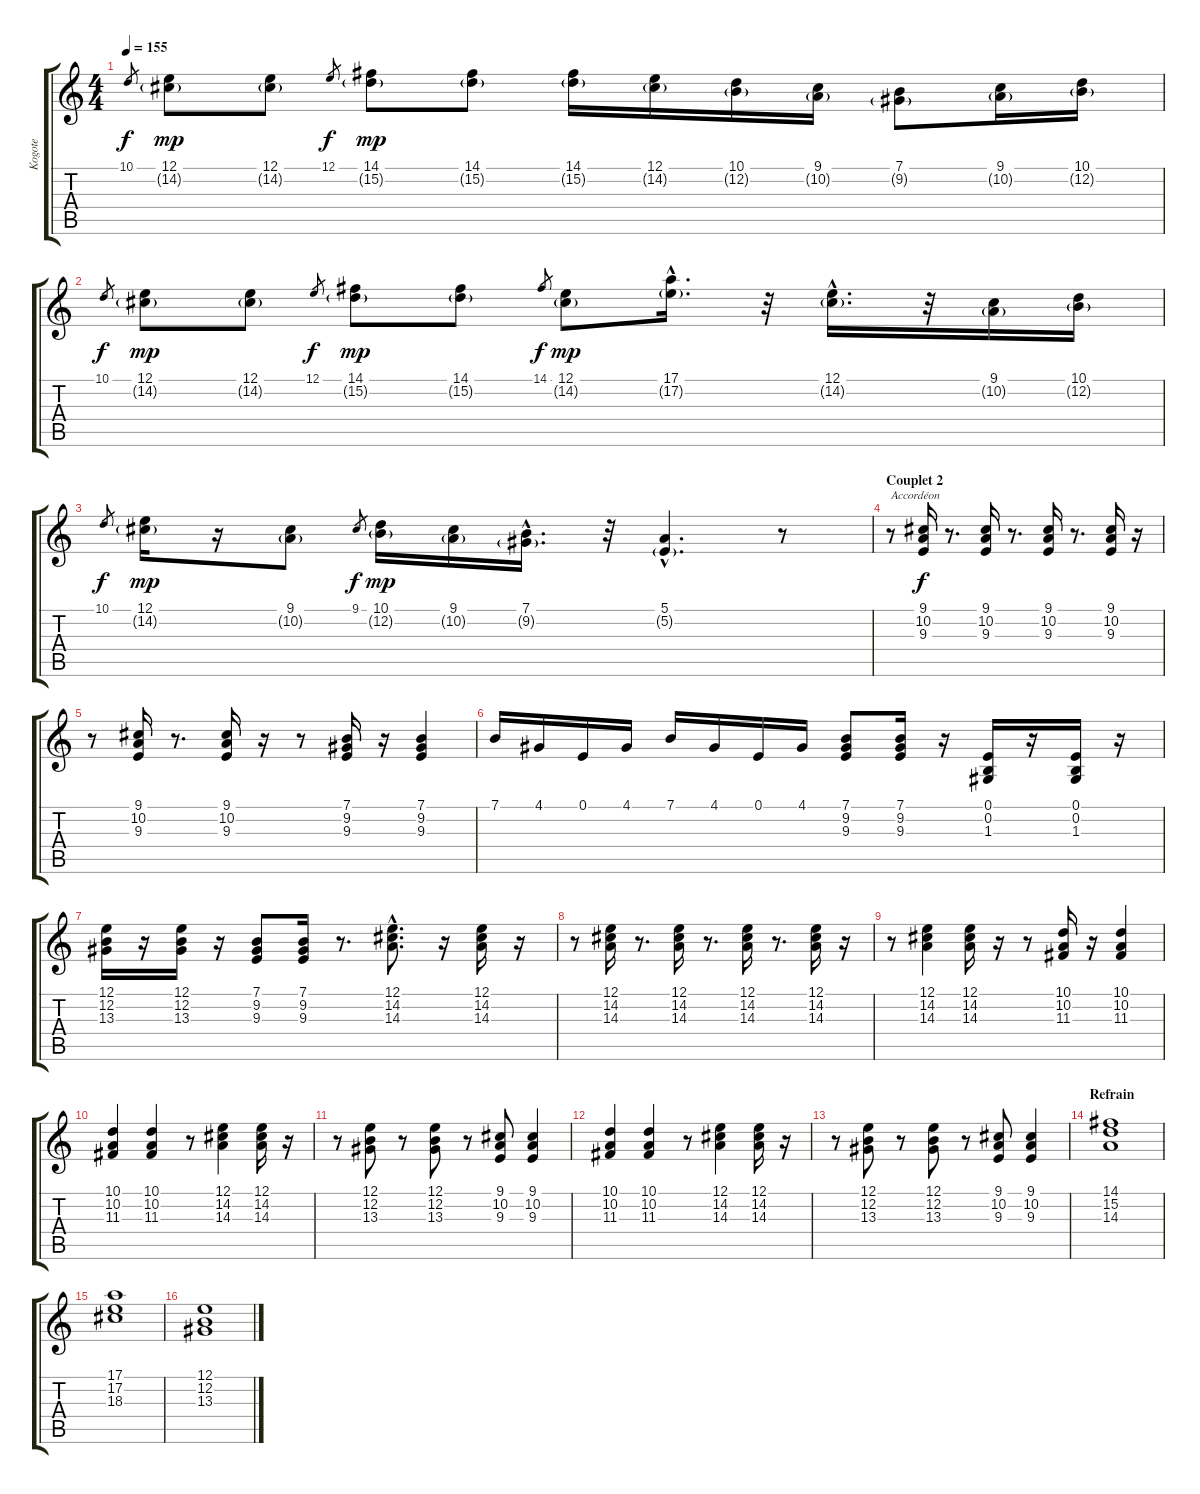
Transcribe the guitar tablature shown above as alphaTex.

\track ("Kogote" "Kogote") {instrument bagpipe}
\staff {score tabs}
\tuning (E4 B3 G3 D3 A2 E2) {hide}
\ts (4 4)
\tempo 155
\clef g2
\ks c
10.1.8{gr dy f} (12.1 14.2{g}).8{dy mp} (12.1 14.2{g}).8 12.1.8{gr dy f} (14.1 15.2{g}).8{dy mp} (14.1 15.2{g}).8 (14.1 15.2{g}).16 (12.1 14.2{g}).16 (10.1 12.2{g}).16 (9.1 10.2{g}).16 (7.1 9.2{g}).8 (9.1 10.2{g}).16 (10.1 12.2{g}).16 |
10.1.8{gr dy f} (12.1 14.2{g}).8{dy mp} (12.1 14.2{g}).8 12.1.8{gr dy f} (14.1 15.2{g}).8{dy mp} (14.1 15.2{g}).8 14.1.8{gr dy f} (12.1 14.2{g}).8{dy mp} (17.1{hac} 17.2{g hac}).16{d} r.32 (12.1{hac} 14.2{g hac}).16{d} r.32 (9.1 10.2{g}).16 (10.1 12.2{g}).16 |
10.1.8{gr dy f} (12.1 14.2{g}).16{dy mp} r.16 (9.1 10.2{g}).8 9.1.8{gr dy f} (10.1 12.2{g}).16{dy mp} (9.1 10.2{g}).16 (7.1{hac} 9.2{g hac}).16{d} r.32 (5.1{hac} 5.2{g hac}).4{d} r.8 |
\section ("" "Couplet 2")
r.8{txt "Accordéon" volume 10 instrument accordion} (9.1 10.2 9.3).16{dy f} r.8{d} (9.1 10.2 9.3).16 r.8{d} (9.1 10.2 9.3).16 r.8{d} (9.1 10.2 9.3).16 r.16 |
r.8 (9.1 10.2 9.3).16 r.8{d} (9.1 10.2 9.3).16 r.16 r.8 (7.1 9.2 9.3).16 r.16 (7.1 9.2 9.3).4 |
7.1.16 4.1.16 0.1.16 4.1.16 7.1.16 4.1.16 0.1.16 4.1.16 (7.1 9.2 9.3).8 (7.1 9.2 9.3).16 r.16 (0.1 0.2 1.3).16 r.16 (0.1 0.2 1.3).16 r.16 |
(12.1 12.2 13.3).16 r.16 (12.1 12.2 13.3).16 r.16 (7.1 9.2 9.3).8 (7.1 9.2 9.3).16 r.8{d} (12.1{hac} 14.2{hac} 14.3{hac}).8{d} r.16 (12.1 14.2 14.3).16 r.16 |
r.8 (12.1 14.2 14.3).16 r.8{d} (12.1 14.2 14.3).16 r.8{d} (12.1 14.2 14.3).16 r.8{d} (12.1 14.2 14.3).16 r.16 |
r.8 (12.1 14.2 14.3).4 (12.1 14.2 14.3).16 r.16 r.8 (10.1 10.2 11.3).16 r.16 (10.1 10.2 11.3).4 |
(10.1 10.2 11.3).4 (10.1 10.2 11.3).4 r.8 (12.1 14.2 14.3).4 (12.1 14.2 14.3).16 r.16 |
r.8 (12.1 12.2 13.3).8 r.8 (12.1 12.2 13.3).8 r.8 (9.1 10.2 9.3).8 (9.1 10.2 9.3).4 |
(10.1 10.2 11.3).4 (10.1 10.2 11.3).4 r.8 (12.1 14.2 14.3).4 (12.1 14.2 14.3).16 r.16 |
r.8 (12.1 12.2 13.3).8 r.8 (12.1 12.2 13.3).8 r.8 (9.1 10.2 9.3).8 (9.1 10.2 9.3).4 |
\section ("" "Refrain")
(14.1 15.2 14.3).1{volume 9 instrument drawbarorgan} |
(17.1 17.2 18.3).1 |
(12.1 12.2 13.3).1
